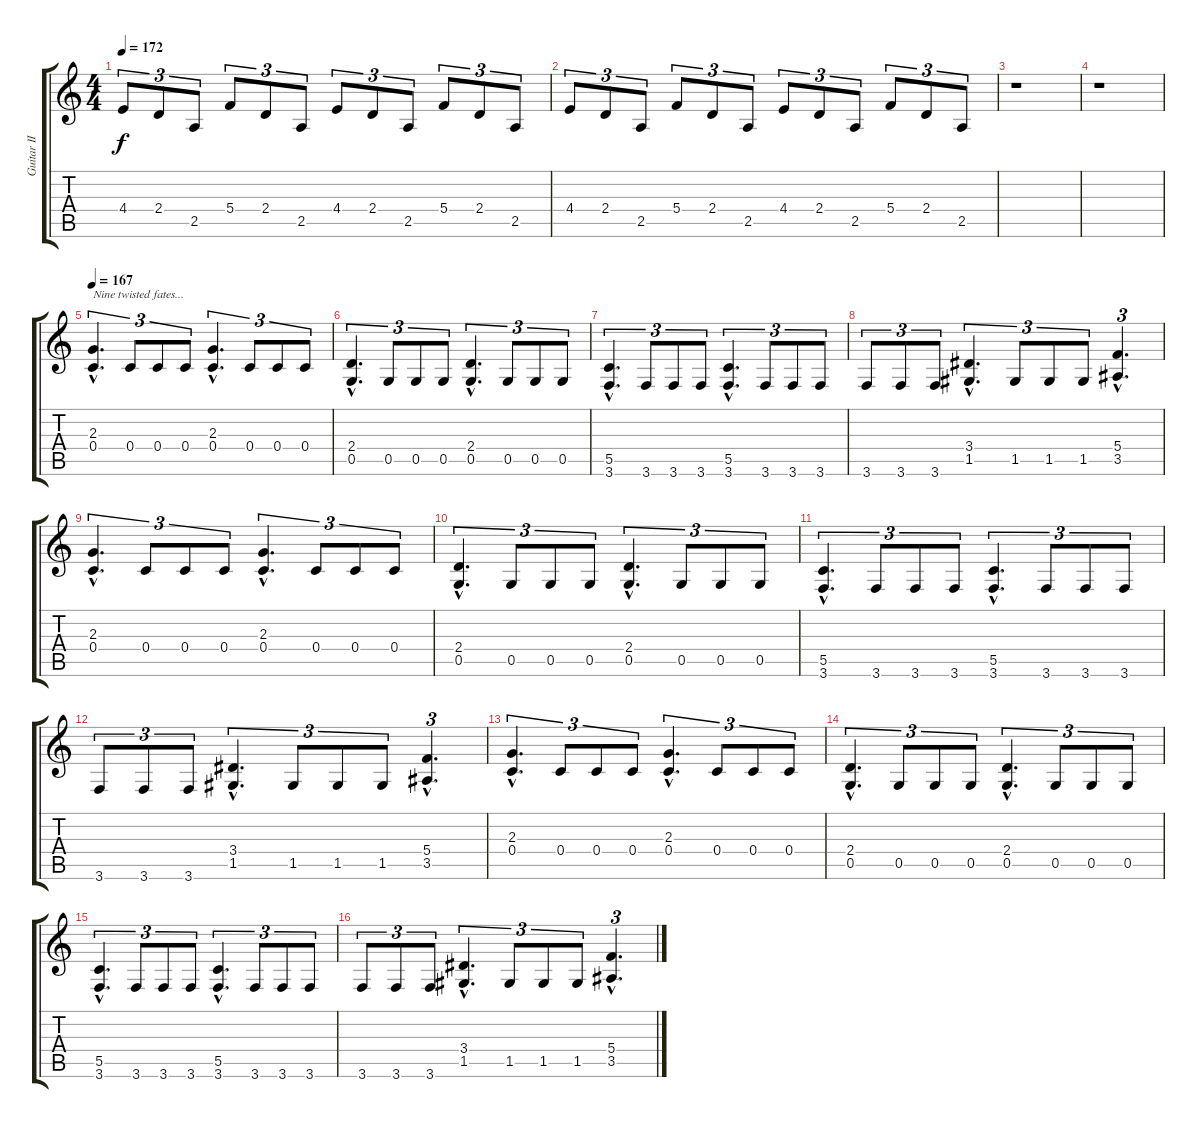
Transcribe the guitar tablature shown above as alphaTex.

\track ("Guitar II" "Guitar II") {instrument distortionguitar}
\staff {score tabs}
\tuning (D4 A3 F3 C3 G2 D2) {hide}
\ts (4 4)
\tempo 172
\clef g2
\ks c
4.4.8{tu (3 2) dy f} 2.4.8{tu (3 2)} 2.5.8{tu (3 2)} 5.4.8{tu (3 2)} 2.4.8{tu (3 2)} 2.5.8{tu (3 2)} 4.4.8{tu (3 2)} 2.4.8{tu (3 2)} 2.5.8{tu (3 2)} 5.4.8{tu (3 2)} 2.4.8{tu (3 2)} 2.5.8{tu (3 2)} |
4.4.8{tu (3 2)} 2.4.8{tu (3 2)} 2.5.8{tu (3 2)} 5.4.8{tu (3 2)} 2.4.8{tu (3 2)} 2.5.8{tu (3 2)} 4.4.8{tu (3 2)} 2.4.8{tu (3 2)} 2.5.8{tu (3 2)} 5.4.8{tu (3 2)} 2.4.8{tu (3 2)} 2.5.8{tu (3 2)} |
r.1 |
r.1 |
\tempo 167
(2.3{hac} 0.4{hac}).4{d tu (3 2) txt "Nine twisted fates..."} 0.4.8{tu (3 2)} 0.4.8{tu (3 2)} 0.4.8{tu (3 2)} (2.3{hac} 0.4{hac}).4{d tu (3 2)} 0.4.8{tu (3 2)} 0.4.8{tu (3 2)} 0.4.8{tu (3 2)} |
(2.4{hac} 0.5{hac}).4{d tu (3 2)} 0.5.8{tu (3 2)} 0.5.8{tu (3 2)} 0.5.8{tu (3 2)} (2.4{hac} 0.5{hac}).4{d tu (3 2)} 0.5.8{tu (3 2)} 0.5.8{tu (3 2)} 0.5.8{tu (3 2)} |
(5.5{hac} 3.6{hac}).4{d tu (3 2)} 3.6.8{tu (3 2)} 3.6.8{tu (3 2)} 3.6.8{tu (3 2)} (5.5{hac} 3.6{hac}).4{d tu (3 2)} 3.6.8{tu (3 2)} 3.6.8{tu (3 2)} 3.6.8{tu (3 2)} |
3.6.8{tu (3 2)} 3.6.8{tu (3 2)} 3.6.8{tu (3 2)} (3.4{hac} 1.5{hac}).4{d tu (3 2)} 1.5.8{tu (3 2)} 1.5.8{tu (3 2)} 1.5.8{tu (3 2)} (5.4{hac} 3.5{hac}).4{d tu (3 2)} |
(2.3{hac} 0.4{hac}).4{d tu (3 2)} 0.4.8{tu (3 2)} 0.4.8{tu (3 2)} 0.4.8{tu (3 2)} (2.3{hac} 0.4{hac}).4{d tu (3 2)} 0.4.8{tu (3 2)} 0.4.8{tu (3 2)} 0.4.8{tu (3 2)} |
(2.4{hac} 0.5{hac}).4{d tu (3 2)} 0.5.8{tu (3 2)} 0.5.8{tu (3 2)} 0.5.8{tu (3 2)} (2.4{hac} 0.5{hac}).4{d tu (3 2)} 0.5.8{tu (3 2)} 0.5.8{tu (3 2)} 0.5.8{tu (3 2)} |
(5.5{hac} 3.6{hac}).4{d tu (3 2)} 3.6.8{tu (3 2)} 3.6.8{tu (3 2)} 3.6.8{tu (3 2)} (5.5{hac} 3.6{hac}).4{d tu (3 2)} 3.6.8{tu (3 2)} 3.6.8{tu (3 2)} 3.6.8{tu (3 2)} |
3.6.8{tu (3 2)} 3.6.8{tu (3 2)} 3.6.8{tu (3 2)} (3.4{hac} 1.5{hac}).4{d tu (3 2)} 1.5.8{tu (3 2)} 1.5.8{tu (3 2)} 1.5.8{tu (3 2)} (5.4{hac} 3.5{hac}).4{d tu (3 2)} |
(2.3{hac} 0.4{hac}).4{d tu (3 2)} 0.4.8{tu (3 2)} 0.4.8{tu (3 2)} 0.4.8{tu (3 2)} (2.3{hac} 0.4{hac}).4{d tu (3 2)} 0.4.8{tu (3 2)} 0.4.8{tu (3 2)} 0.4.8{tu (3 2)} |
(2.4{hac} 0.5{hac}).4{d tu (3 2)} 0.5.8{tu (3 2)} 0.5.8{tu (3 2)} 0.5.8{tu (3 2)} (2.4{hac} 0.5{hac}).4{d tu (3 2)} 0.5.8{tu (3 2)} 0.5.8{tu (3 2)} 0.5.8{tu (3 2)} |
(5.5{hac} 3.6{hac}).4{d tu (3 2)} 3.6.8{tu (3 2)} 3.6.8{tu (3 2)} 3.6.8{tu (3 2)} (5.5{hac} 3.6{hac}).4{d tu (3 2)} 3.6.8{tu (3 2)} 3.6.8{tu (3 2)} 3.6.8{tu (3 2)} |
3.6.8{tu (3 2)} 3.6.8{tu (3 2)} 3.6.8{tu (3 2)} (3.4{hac} 1.5{hac}).4{d tu (3 2)} 1.5.8{tu (3 2)} 1.5.8{tu (3 2)} 1.5.8{tu (3 2)} (5.4{hac} 3.5{hac}).4{d tu (3 2)}
